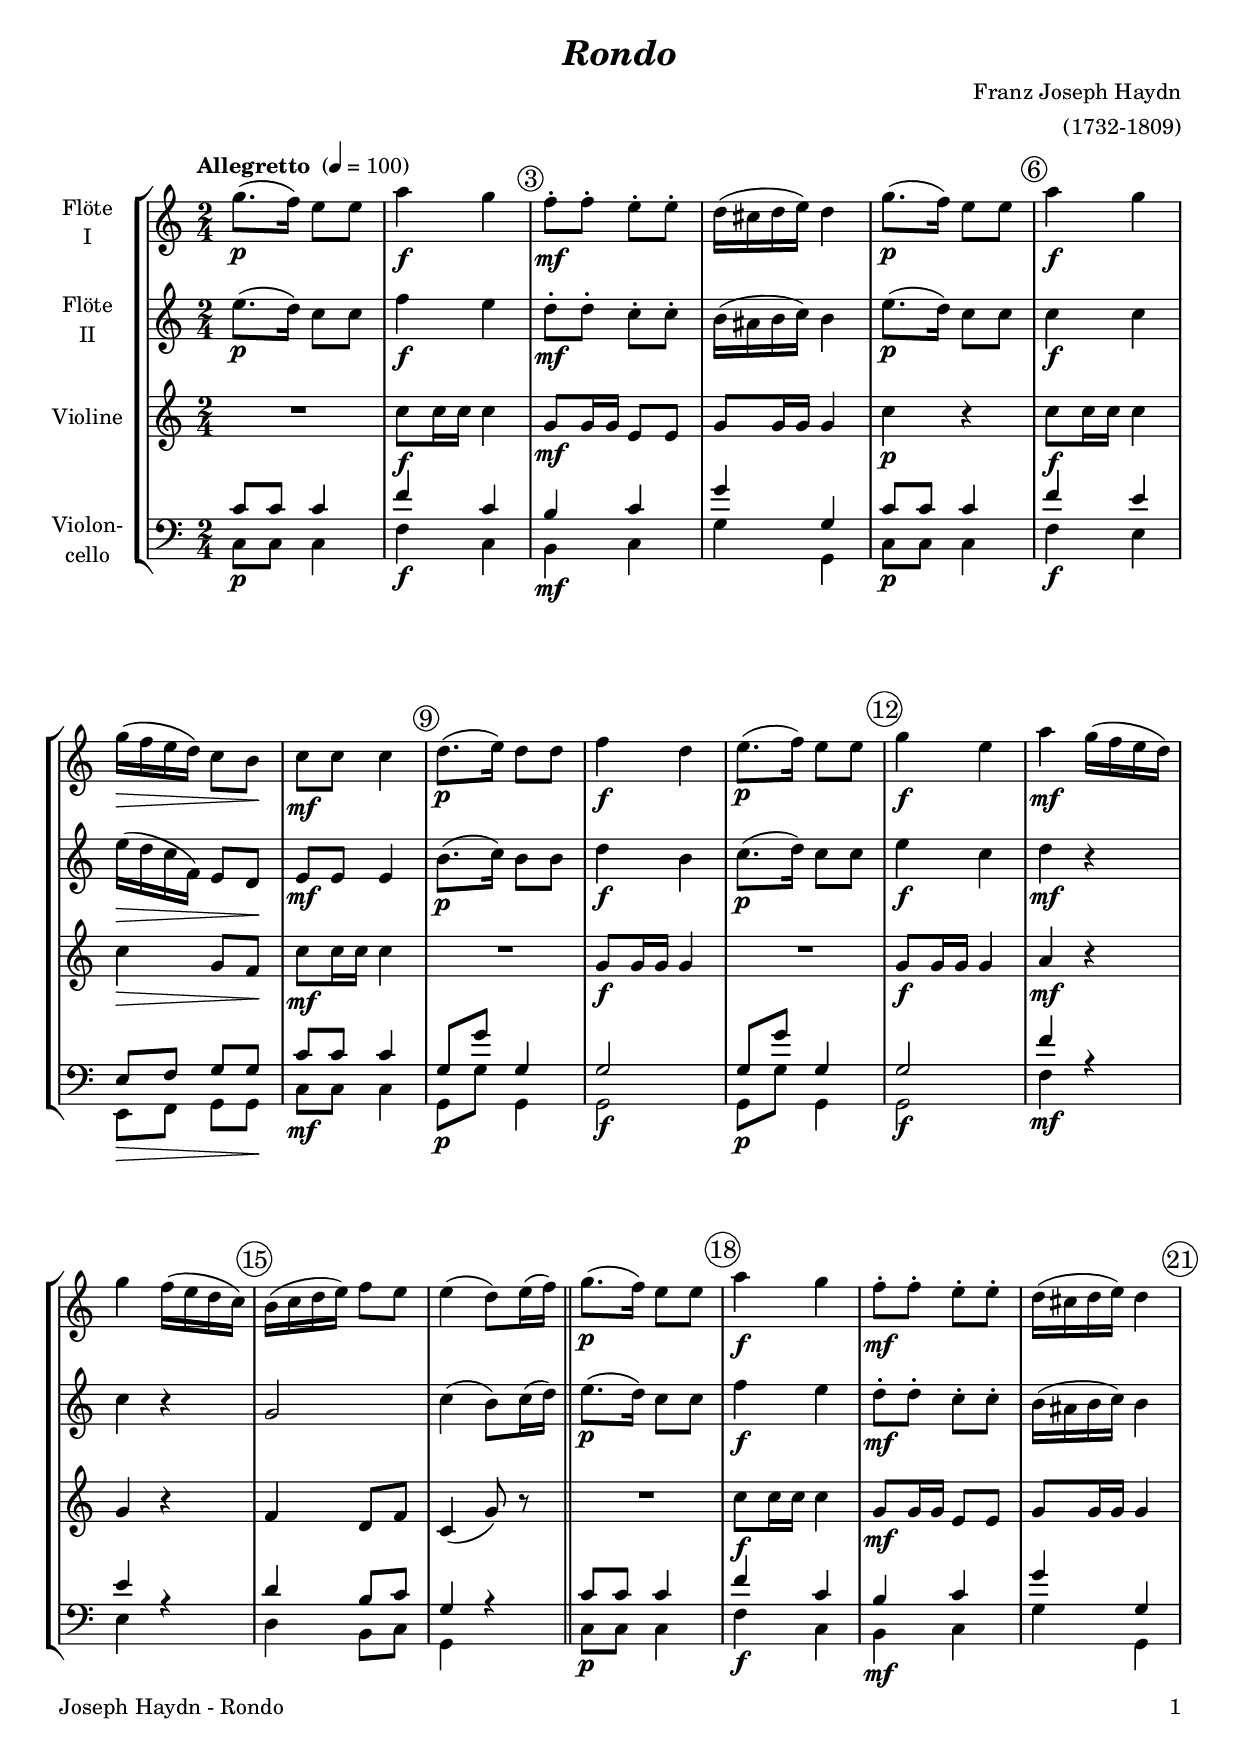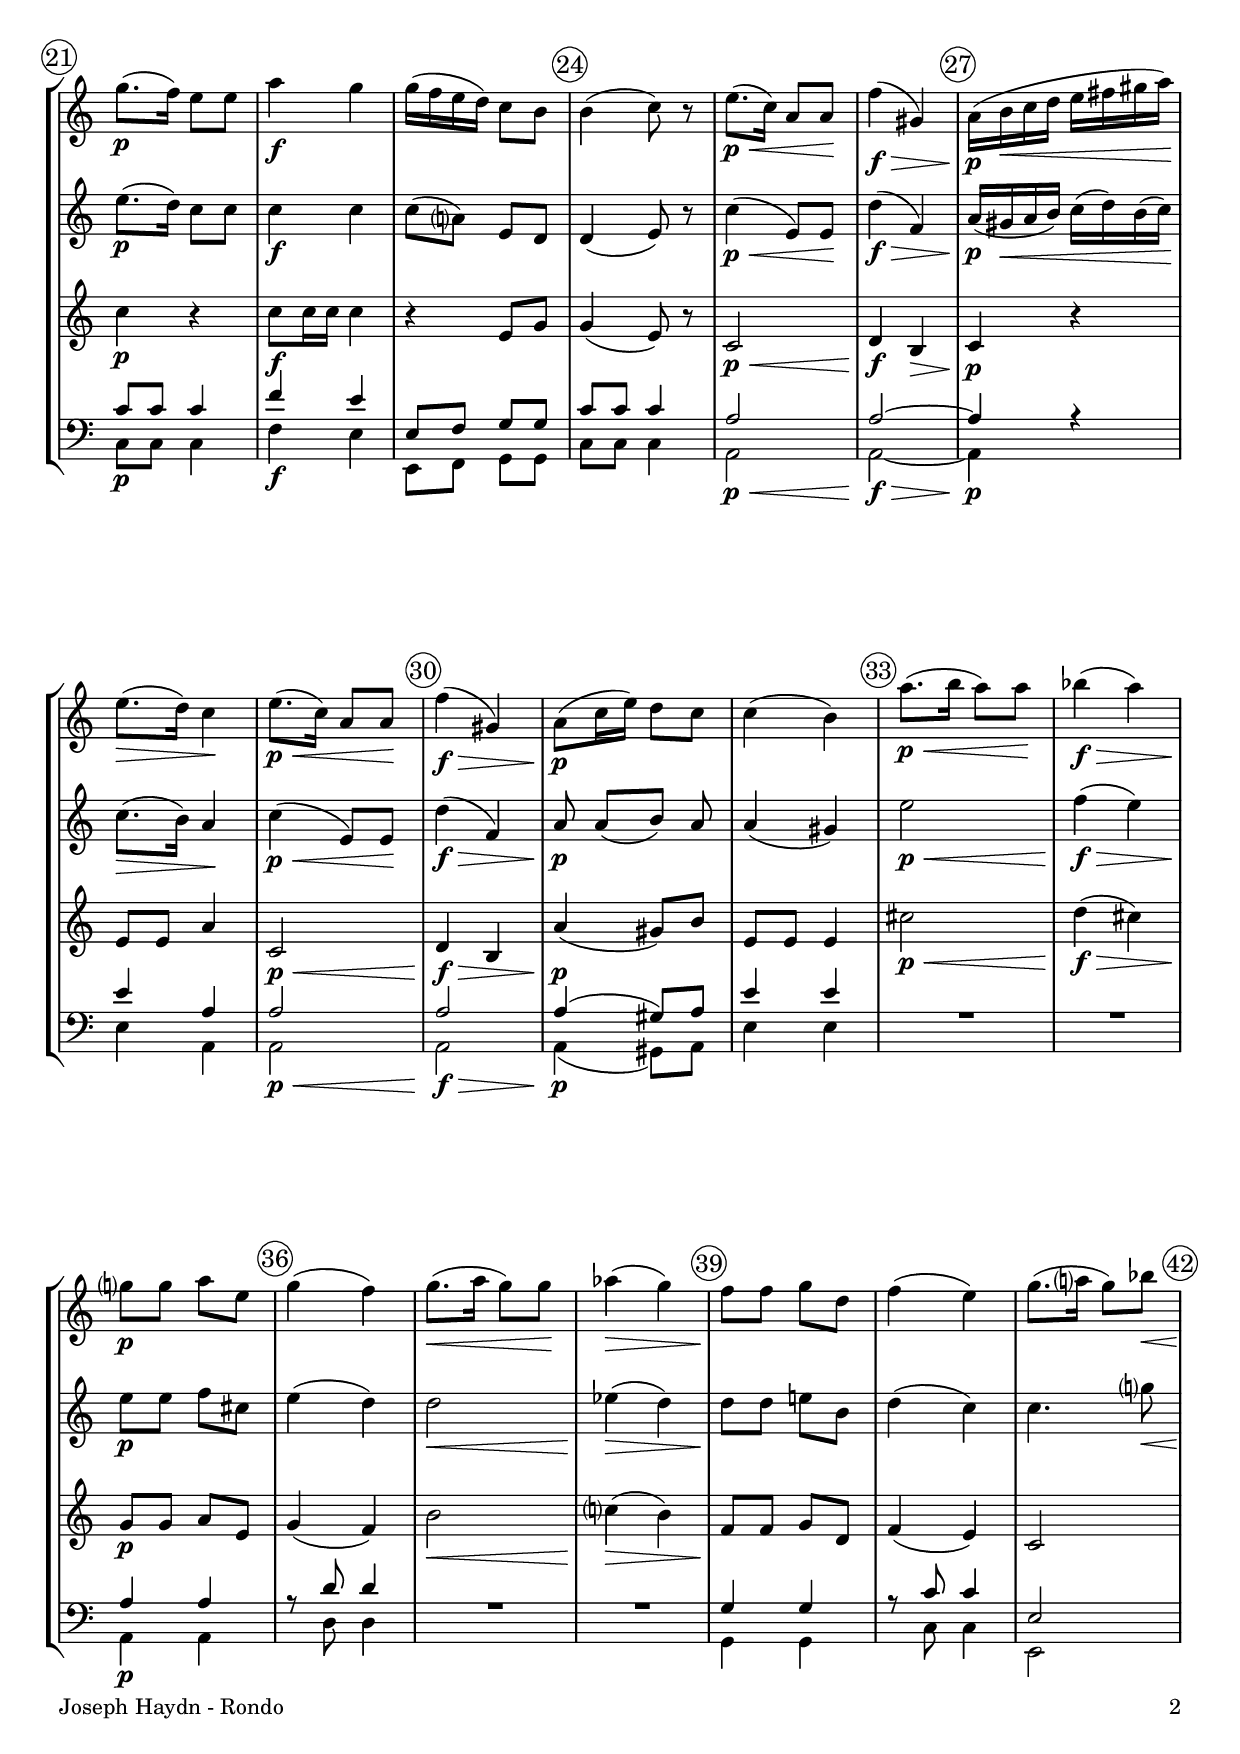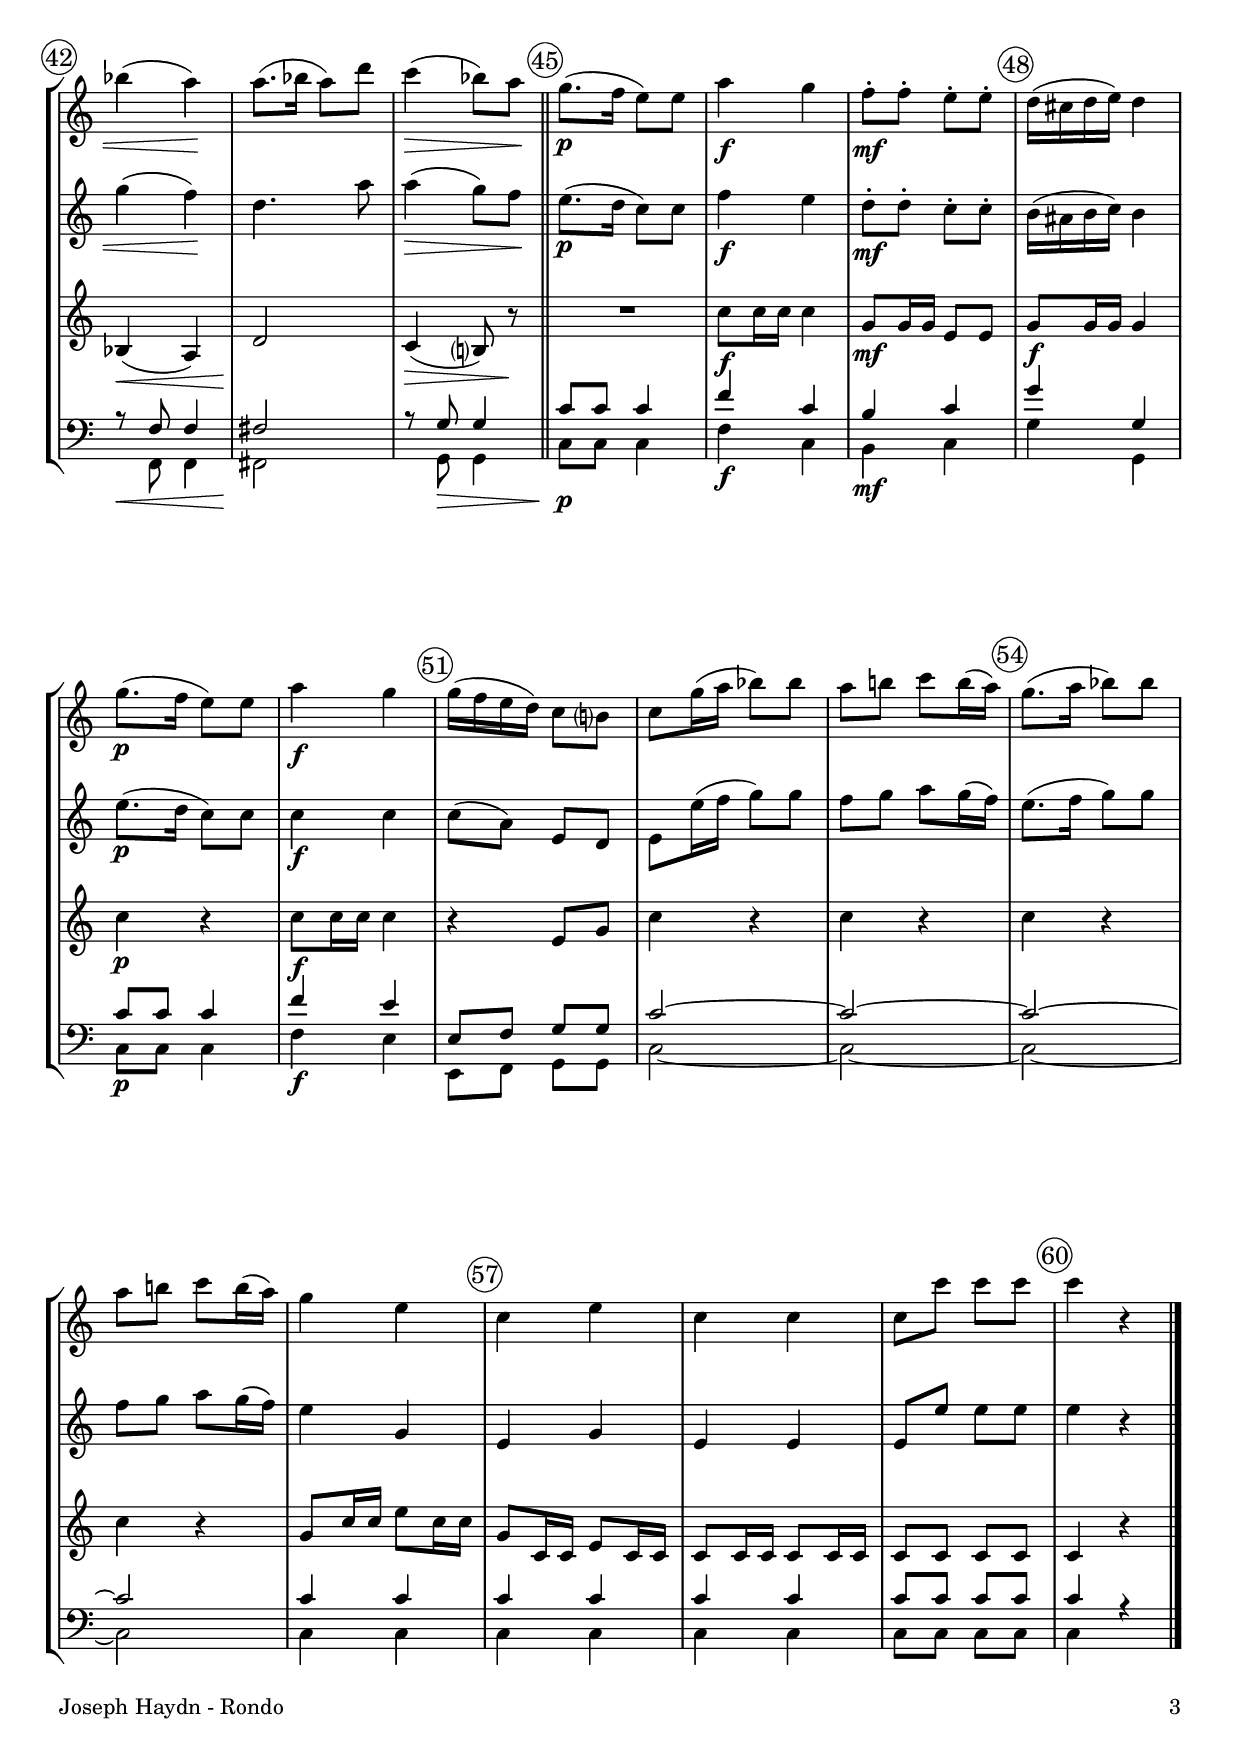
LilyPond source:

\version "2.24.4"
\include "deutsch.ly"

#(set-global-staff-size 19)

\header {
  title     = \markup \bold \italic "Rondo"
  composer  = "Franz Joseph Haydn"
  arranger  = "(1732-1809)"
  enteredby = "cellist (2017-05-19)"
%  piece     = ""
}

voiceconsts = {
  \key c \major
  \clef "treble"
  \time 2/4
  %\numericTimeSignature
  \compressEmptyMeasures
  %  \set tupletSpannerDuration = #(ly:make-moment 1 8)
  \override Score.BarNumber.break-visibility = ##(#t #t #t)
  % Print a bar number every fifth measure
  \set Score.barNumberVisibility = #(every-nth-bar-number-visible 3)
  % Increase the size of the bar number by 25%
  \override Score.BarNumber.font-size = #1.25
  % Draw a circle round the following bar number(s)
  \override Score.BarNumber.stencil
    = #(make-stencil-circler 0.1 0.25 ly:text-interface::print)
  % Center-align bar numbers
  \override Score.BarNumber.self-alignment-X = #CENTER  
  \tempo "Allegretto " 4=100
}

mifl = "flute"
mivl = "violin"
mivc = "cello"

va = \relative c''' {
  \voiceconsts

  g8.(\p f16) e8 e
  a4\f g
  f8-.\mf f-. e-. e-.
  d16( cis d e) d4
  g8.(\p f16) e8 e
  a4\f g
  g16(\> f e d) c8 h\!
  c\mf c c4

  d8.(\p e16) d8 d
  f4\f d
  e8.(\p f16) e8 e
  g4\f e
  a\mf g16( f e d)
  g4 f16( e d c)
  h( c d e) f8 e
  
  e4( d8) e16( f) \bar "||"
  g8.(\p f16) e8 e
  a4\f g
  f8-.\mf f-. e-. e-.
  d16( cis d e) d4
  g8.(\p f16) e8 e
  a4\f g
  g16( f e d) c8 h
  h4( c8) r

  e8.(\p\< c16) a8 a\!
  f'4(\f\> gis,)
  a16(\!\p h\< c d e fis gis a)\!
  e8.(\> d16) c4\!
  e8.(\p\< c16) a8 a\!
  f'4(\f\> gis,)
  a8(\!\p c16 e) d8 c
  c4( h)

  a'8.(\p\< h16 a8) a\!
  b4(\f\> a)
  g?8\!\p g a e
  g4( f)
  g8.(\< a16 g8) g\!
  as4(\> g)
  f8\! f g d
  f4( e)

  g8.( a?16 g8) b\<
  b4( a)\!
  a8.( b16 a8) d
  c4(\> b8) a\! \bar "||"
  g8.(\p f16 e8) e
  a4\f g
  f8-.\mf f-. e-. e-.
  d16( cis d e) d4

  g8.(\p f16 e8) e
  a4\f g
  g16( f e d) c8 h?
  c g'16( a b8) b
  a h! c h16( a)
  g8.( a16 b8) b
  a h! c h16( a)

  g4 e
  c e
  c c
  c8 c' c c
  c4 r \bar "|."
}

\include "v2.ily"
vc = \relative c'' {
  \voiceconsts

  R2
  c8\f c16 c c4
  g8\mf g16 g e8 e
  g g16 g g4
  c\p r
  c8\f c16 c c4
  c\> g8 f\!
  c'\mf c16 c c4

  R2
  g8\f g16 g g4
  R2
  g8\f g16 g g4
  a4\mf r
  g r
  f d8 f

  c4( g'8) r \bar "||"
  R2
  c8\f c16 c c4
  g8\mf g16 g e8 e
  g g16 g g4
  c\p r
  c8\f c16 c c4
  r e,8 g
  g4( e8) r

  c2\p\<
  d4\!\f h\>
  c\!\p r
  e8 e a4
  c,2\p\<
  d4\!\f\> h
  a'(\!\p gis8) h
  e, e e4

  cis'2\p\<
  d4(\!\f\> cis)
  g8\!\p g a e
  g4( f)
  h2\<
  c?4(\!\> h)
  f8\! f g d
  f4( e)
  
  c2
  b4(\< a)
  d2\!
  c4(\> h?8) r\! \bar "||"
  R2
  c'8\f c16 c c4
  g8\mf g16 g e8 e
  g\f g16 g g4

  c\p r
  c8\f c16 c c4
  r e,8 g
  c4 r
  c r
  c r
  c r

  g8 c16 c e8 c16 c
  g8 c,16 c e8 c16 c
  c8 c16 c c8 c16 c
  c8 c c c
  c4 r \bar "|."
}

vd = \relative c' {
  \voiceconsts
  \clef "bass"

  << {
  c8 c c4
  f c
  h c
  g' g,
  c8 c c4
  f e
  e,8 f g g
  c c c4

  g8 g' g,4
  g2
  g8 g' g,4
  g2
  f'4 r
  e r
  d h8 c

  g4 r \bar "||"
  c8 c c4
  f4 c
  h c
  g' g,
  c8 c c4
  f4 e
  e,8 f g g
  c c c4

  a2
  a~
  a4 r
  e' a,
  a2
  a
  a4( gis8) a
  e'4 e

  R2*2
  a,4 a
  r8 d d4
  R2*2
  g,4 g
  r8 c c4

  e,2
  r8 f f4
  fis2
  r8 g g4 \bar "||"
  c8 c c4
  f c
  h c
  g' g,

  c8 c c4
  f e
  e,8 f g g
  c2~
  c~
  c~
  c

  c4 c
  c c
  c c
  c8 c c c
  c4 r
  } \\ {
  c,8\p c c4
  f\f c
  h\mf c
  g' g,
  c8\p c c4
  f\f e
  e,8\> f g g\!
  c\mf c c4

  g8\p g' g,4
  g2\f
  g8\p g' g,4
  g2\f
  f'4\mf s
  e s
  d h8 c

  g4 s \bar "||"
  c8\p c c4
  f4\f c
  h\mf c
  g' g,
  c8\p c c4
  f4\f e
  e,8 f g g
  c c c4

  a2\p\<
  a~\!\f\>
  a4\!\p s
  e' a,
  a2\p\<
  a\!\f\>
  a4(\!\p gis8) a
  e'4 e

  s2*2
  a,4\p a
  s8 d d4
  s2*2
  g,4 g
  s8 c c4

  e,2
  s8\< f f4
  fis2\!
  s8 g\> g4 \bar "||"
  c8\!\p c c4
  f\f c
  h\mf c
  g' g,

  c8\p c c4
  f\f e
  e,8 f g g
  c2~
  c~
  c~
  c

  c4 c
  c c
  c c
  c8 c c c
  c4 s
  } >> \bar "|."
}


music = \new StaffGroup <<
      \new Staff {
        \set Staff.midiInstrument = \mifl
        \set Staff.instrumentName = \markup \center-column { "Flöte" "I" }
        \transpose c c { \va }
      }

      \new Staff {
        \set Staff.midiInstrument = \mifl
        \set Staff.instrumentName = \markup \center-column { "Flöte" "II" }
        \transpose c c { \vb }
      }

      \new Staff {
        \set Staff.midiInstrument = \mivl
        \set Staff.instrumentName = \markup \center-column { "Violine" }
        \transpose c c { \vc }
      }

      \new Staff {
        \set Staff.midiInstrument = \mivc
        \set Staff.instrumentName = \markup \center-column { "Violon-" "cello" }
        \transpose c c { \vd }
      }
>>

\book {
  \paper {
    print-page-number = ##t
    print-first-page-number = ##t
    ragged-last-bottom = ##f
    oddHeaderMarkup = \markup \null
    evenHeaderMarkup = \markup \null
    oddFooterMarkup = \markup {
      \fill-line {
        \if \should-print-page-number
        "Joseph Haydn - Rondo" \fromproperty #'page:page-number-string

      }
    }
    evenFooterMarkup = \oddFooterMarkup
  } \score {
    \music
    \layout {}
  }

  \score {
    \unfoldRepeats \music

    \midi {
      \context {
        \Score
      }
    }
  }
}
